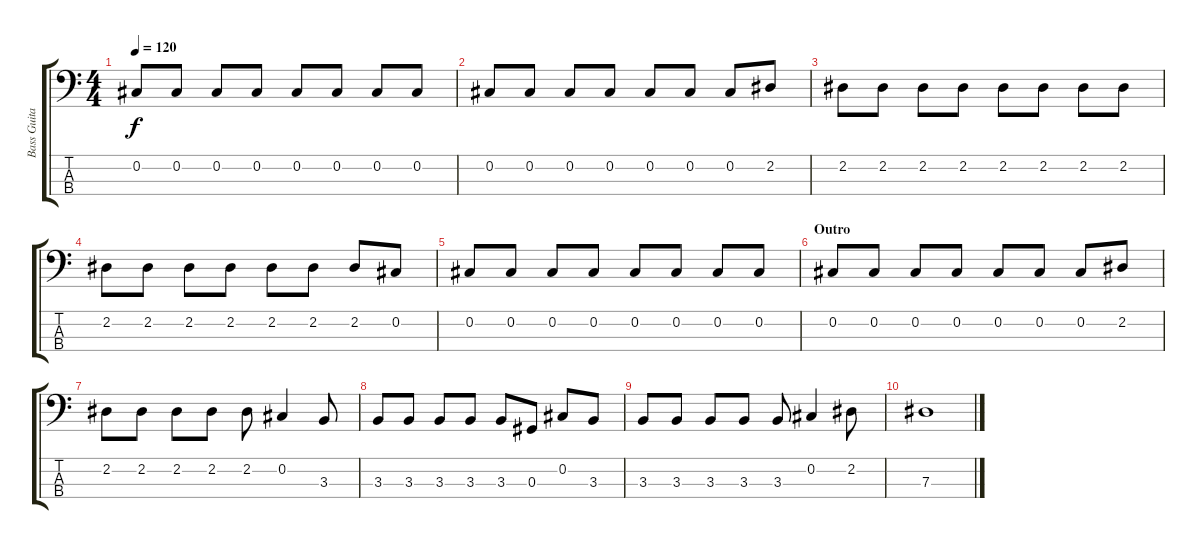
\track ("Bass Guitar" "Bass Guita") {instrument electricbassfinger}
\staff {score tabs}
\tuning (Gb2 Db2 Ab1 Eb1) {hide}
\ts (4 4)
\tempo 120
\clef f4
\ks c
0.2.8{dy f} 0.2.8 0.2.8 0.2.8 0.2.8 0.2.8 0.2.8 0.2.8 |
0.2.8 0.2.8 0.2.8 0.2.8 0.2.8 0.2.8 0.2.8 2.2.8 |
2.2.8 2.2.8 2.2.8 2.2.8 2.2.8 2.2.8 2.2.8 2.2.8 |
2.2.8 2.2.8 2.2.8 2.2.8 2.2.8 2.2.8 2.2.8 0.2.8 |
0.2.8 0.2.8 0.2.8 0.2.8 0.2.8 0.2.8 0.2.8 0.2.8 |
\section ("" "Outro")
0.2.8 0.2.8 0.2.8 0.2.8 0.2.8 0.2.8 0.2.8 2.2.8 |
2.2.8 2.2.8 2.2.8{volume 12} 2.2.8 2.2.8 0.2.4 3.3.8{volume 9} |
3.3.8 3.3.8 3.3.8{volume 7} 3.3.8 3.3.8 0.3.8 0.2.8 3.3.8{volume 5} |
3.3.8 3.3.8 3.3.8{volume 3} 3.3.8 3.3.8 0.2.4 2.2.8 |
7.3.1
